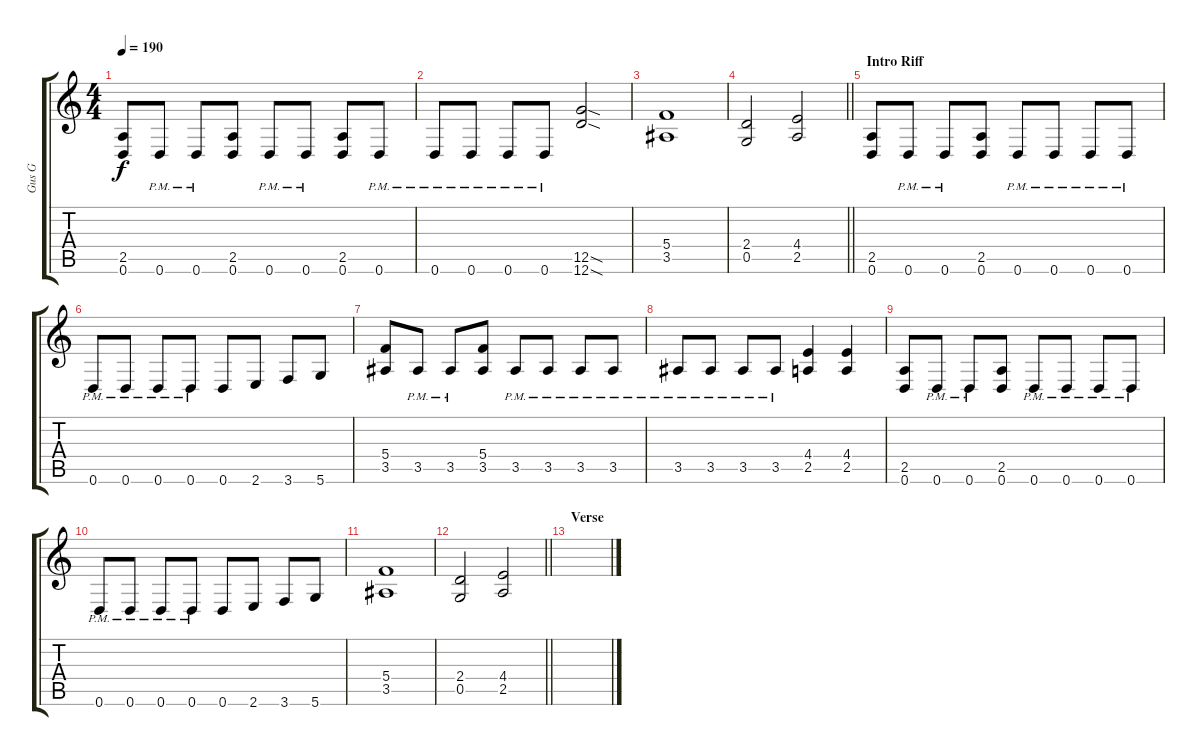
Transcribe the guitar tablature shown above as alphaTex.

\track ("Gus G" "Gus G") {instrument distortionguitar}
\staff {score tabs}
\tuning (D4 A3 F3 C3 G2 D2) {hide}
\ts (4 4)
\tempo 190
\clef g2
\ks c
(2.5 0.6).8{dy f} 0.6{pm}.8 0.6{pm}.8 (2.5 0.6).8 0.6{pm}.8 0.6{pm}.8 (2.5 0.6).8 0.6{pm}.8 |
0.6{pm}.8 0.6{pm}.8 0.6{pm}.8 0.6{pm}.8 (12.5{sod} 12.6{sod}).2 |
(5.4 3.5).1 |
\barLineRight lightlight
(2.4 0.5).2 (4.4 2.5).2 |
\section ("" "Intro Riff")
(2.5 0.6).8 0.6{pm}.8 0.6{pm}.8 (2.5 0.6).8 0.6{pm}.8 0.6{pm}.8 0.6{pm}.8 0.6{pm}.8 |
0.6{pm}.8 0.6{pm}.8 0.6{pm}.8 0.6{pm}.8 0.6.8 2.6.8 3.6.8 5.6.8 |
(5.4 3.5).8 3.5{pm}.8 3.5{pm}.8 (5.4 3.5).8 3.5{pm}.8 3.5{pm}.8 3.5{pm}.8 3.5{pm}.8 |
3.5{pm}.8 3.5{pm}.8 3.5{pm}.8 3.5{pm}.8 (4.4 2.5).4 (4.4 2.5).4 |
(2.5 0.6).8 0.6{pm}.8 0.6{pm}.8 (2.5 0.6).8 0.6{pm}.8 0.6{pm}.8 0.6{pm}.8 0.6{pm}.8 |
0.6{pm}.8 0.6{pm}.8 0.6{pm}.8 0.6{pm}.8 0.6.8 2.6.8 3.6.8 5.6.8 |
(5.4 3.5).1 |
\barLineRight lightlight
(2.4 0.5).2 (4.4 2.5).2 |
\section ("" "Verse")
